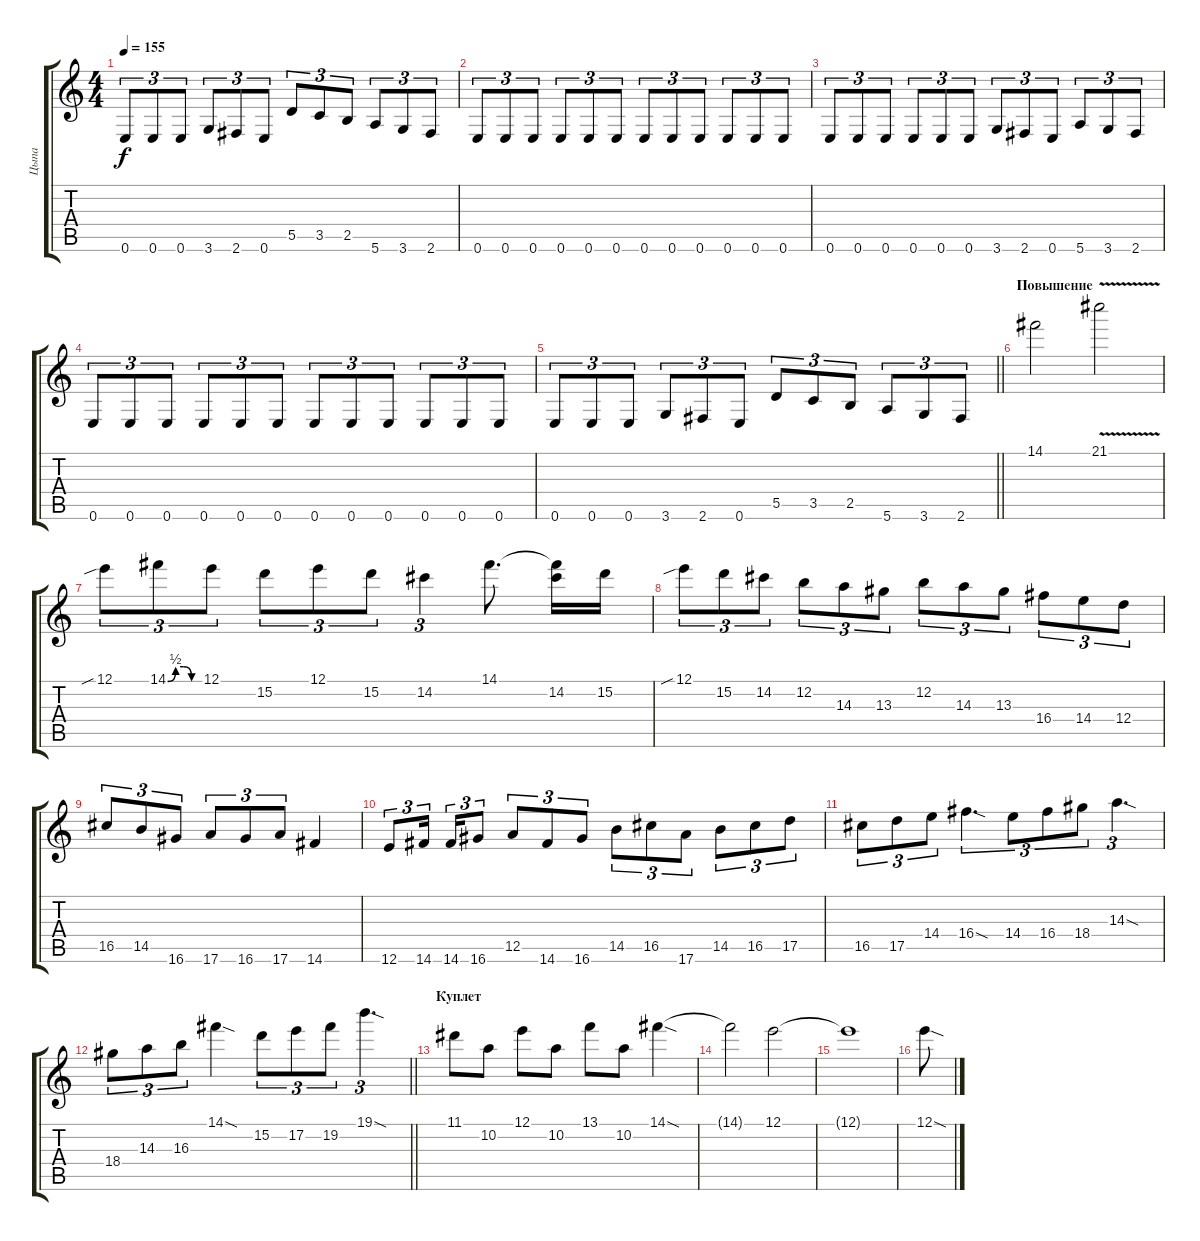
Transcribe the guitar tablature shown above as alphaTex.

\track ("Цыпа" "Цыпа") {instrument distortionguitar}
\staff {score tabs}
\tuning (E4 B3 G3 D3 A2 E2) {hide}
\ts (4 4)
\tempo 155
\clef g2
\ks c
0.6.8{tu (3 2) dy f} 0.6.8{tu (3 2)} 0.6.8{tu (3 2)} 3.6.8{tu (3 2)} 2.6.8{tu (3 2)} 0.6.8{tu (3 2)} 5.5.8{tu (3 2)} 3.5.8{tu (3 2)} 2.5.8{tu (3 2)} 5.6.8{tu (3 2)} 3.6.8{tu (3 2)} 2.6.8{tu (3 2)} |
0.6.8{tu (3 2)} 0.6.8{tu (3 2)} 0.6.8{tu (3 2)} 0.6.8{tu (3 2)} 0.6.8{tu (3 2)} 0.6.8{tu (3 2)} 0.6.8{tu (3 2)} 0.6.8{tu (3 2)} 0.6.8{tu (3 2)} 0.6.8{tu (3 2)} 0.6.8{tu (3 2)} 0.6.8{tu (3 2)} |
0.6.8{tu (3 2)} 0.6.8{tu (3 2)} 0.6.8{tu (3 2)} 0.6.8{tu (3 2)} 0.6.8{tu (3 2)} 0.6.8{tu (3 2)} 3.6.8{tu (3 2)} 2.6.8{tu (3 2)} 0.6.8{tu (3 2)} 5.6.8{tu (3 2)} 3.6.8{tu (3 2)} 2.6.8{tu (3 2)} |
0.6.8{tu (3 2)} 0.6.8{tu (3 2)} 0.6.8{tu (3 2)} 0.6.8{tu (3 2)} 0.6.8{tu (3 2)} 0.6.8{tu (3 2)} 0.6.8{tu (3 2)} 0.6.8{tu (3 2)} 0.6.8{tu (3 2)} 0.6.8{tu (3 2)} 0.6.8{tu (3 2)} 0.6.8{tu (3 2)} |
\barLineRight lightlight
0.6.8{tu (3 2)} 0.6.8{tu (3 2)} 0.6.8{tu (3 2)} 3.6.8{tu (3 2)} 2.6.8{tu (3 2)} 0.6.8{tu (3 2)} 5.5.8{tu (3 2)} 3.5.8{tu (3 2)} 2.5.8{tu (3 2)} 5.6.8{tu (3 2)} 3.6.8{tu (3 2)} 2.6.8{tu (3 2)} |
\section ("" "Повышение")
14.1.2 21.1{v}.2 |
12.1{sib}.8{tu (3 2)} 14.1{be (custom 0 0 15 2 30 2 45 0 60 0)}.8{tu (3 2)} 12.1.8{tu (3 2)} 15.2.8{tu (3 2)} 12.1.8{tu (3 2)} 15.2.8{tu (3 2)} 14.2.4{tu (3 2)} 14.1.8{d} (14.1{t} 14.2).16 15.2.16 |
12.1{sib}.8{tu (3 2)} 15.2.8{tu (3 2)} 14.2.8{tu (3 2)} 12.2.8{tu (3 2)} 14.3.8{tu (3 2)} 13.3.8{tu (3 2)} 12.2.8{tu (3 2)} 14.3.8{tu (3 2)} 13.3.8{tu (3 2)} 16.4.8{tu (3 2)} 14.4.8{tu (3 2)} 12.4.8{tu (3 2)} |
16.5.8{tu (3 2)} 14.5.8{tu (3 2)} 16.6.8{tu (3 2)} 17.6.8{tu (3 2)} 16.6.8{tu (3 2)} 17.6.8{tu (3 2)} 14.6.4 |
12.6.8{tu (3 2)} 14.6.16{tu (3 2)} 14.6.16{tu (3 2)} 16.6.8{tu (3 2)} 12.5.8{tu (3 2)} 14.6.8{tu (3 2)} 16.6.8{tu (3 2)} 14.5.8{tu (3 2)} 16.5.8{tu (3 2)} 17.6.8{tu (3 2)} 14.5.8{tu (3 2)} 16.5.8{tu (3 2)} 17.5.8{tu (3 2)} |
16.5.8{tu (3 2)} 17.5.8{tu (3 2)} 14.4.8{tu (3 2)} 16.4{sod}.4{d tu (3 2)} 14.4.8{tu (3 2)} 16.4.8{tu (3 2)} 18.4.8{tu (3 2)} 14.3{sod}.4{d tu (3 2)} |
\barLineRight lightlight
18.4.8{tu (3 2)} 14.3.8{tu (3 2)} 16.3.8{tu (3 2)} 14.1{sod}.4 15.2.8{tu (3 2)} 17.2.8{tu (3 2)} 19.2.8{tu (3 2)} 19.1{sod}.4{d tu (3 2)} |
\section ("" "Куплет")
11.1.8 10.2.8 12.1.8 10.2.8 13.1.8 10.2.8 14.1{sod}.4 |
14.1{t}.2 12.1.2 |
12.1{t}.1 |
12.1{sod}.8
